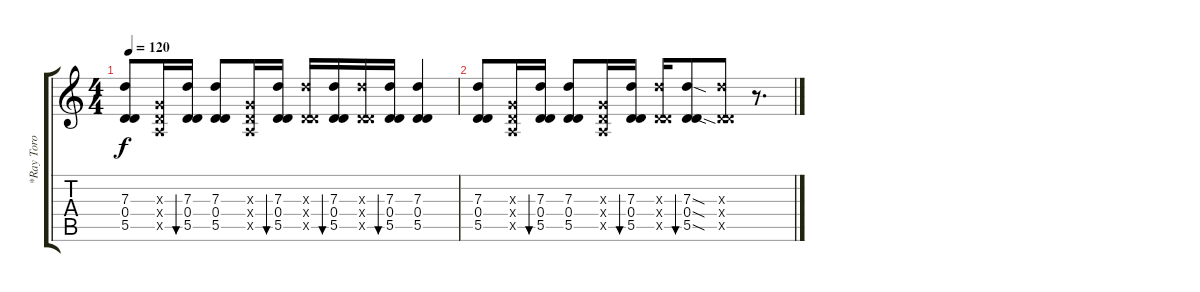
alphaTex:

\track ("*Ray Toro" "*Ray Toro") {instrument distortionguitar}
\staff {score tabs}
\tuning (E4 B3 G3 D3 A2 E2) {hide}
\ts (4 4)
\tempo 120
\clef g2
\ks c
(7.3 0.4 5.5).8{dy f} (0.3{x} 0.4{x} 0.5{x}).16 (7.3 0.4 5.5).16{bu 120} (7.3 0.4 5.5).8 (0.3{x} 0.4{x} 0.5{x}).16 (7.3 0.4 5.5).16{bu 120} (7.3{x} 0.4{x} 5.5{x}).16 (7.3 0.4 5.5).16{bu 120} (7.3{x} 0.4{x} 5.5{x}).16 (7.3 0.4 5.5).16{bu 120} (7.3 0.4 5.5).4 |
(7.3 0.4 5.5).8 (0.3{x} 0.4{x} 0.5{x}).16 (7.3 0.4 5.5).16{bu 120} (7.3 0.4 5.5).8 (0.3{x} 0.4{x} 0.5{x}).16 (7.3 0.4 5.5).16{bu 120} (7.3{x} 0.4{x} 5.5{x}).16 (7.3{sod} 0.4{sod} 5.5{sod}).8{bu 120} (7.3{x} 0.4{x} 5.5{x}).8 r.8{d}
